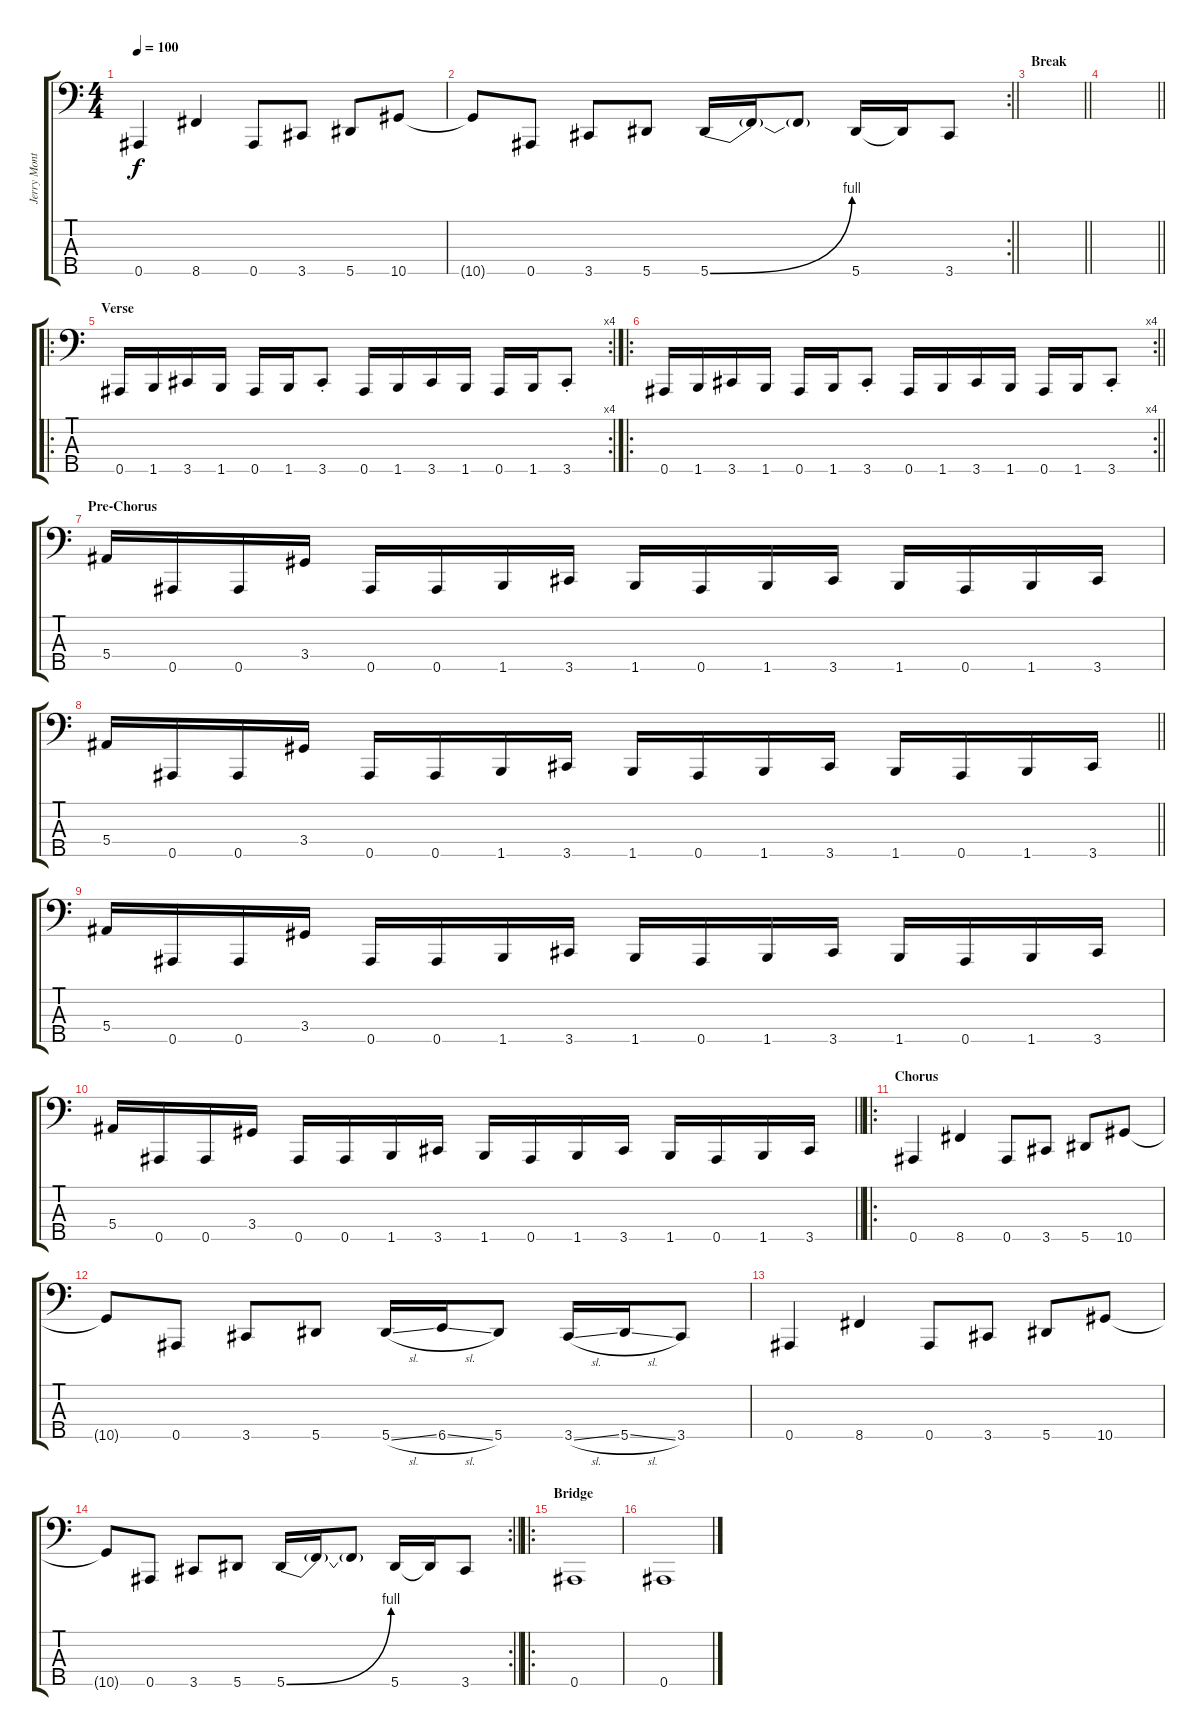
\track ("Jerry Montano" "Jerry Mont") {instrument electricbassfinger}
\staff {score tabs}
\tuning (Ab2 Eb2 Bb1 F1 Bb0) {hide}
\ts (4 4)
\tempo 100
\clef f4
\ks c
0.5.4{dy f} 8.5.4 0.5.8 3.5.8 5.5.8 10.5.8 |
\rc 2
\barLineRight lightlight
10.5{t}.8 0.5.8 3.5.8 5.5.8 5.5{be (bend 0 0 60 4)}.16 5.5{t}.16 5.5{t}.8 5.5.16 5.5{t}.16 3.5.8 |
\section ("" "Break")
\barLineRight lightlight
|
\barLineRight lightlight
|
\ro
\rc 4
\section ("" "Verse")
0.5.16 1.5.16 3.5.16 1.5.16 0.5.16 1.5.16 3.5{st}.8 0.5.16 1.5.16 3.5.16 1.5.16 0.5.16 1.5.16 3.5{st}.8 |
\ro
\rc 4
\barLineRight lightlight
0.5.16 1.5.16 3.5.16 1.5.16 0.5.16 1.5.16 3.5{st}.8 0.5.16 1.5.16 3.5.16 1.5.16 0.5.16 1.5.16 3.5{st}.8 |
\section ("" "Pre-Chorus")
5.4.16 0.5.16 0.5.16 3.4.16 0.5.16 0.5.16 1.5.16 3.5.16 1.5.16 0.5.16 1.5.16 3.5.16 1.5.16 0.5.16 1.5.16 3.5.16 |
\barLineRight lightlight
5.4.16 0.5.16 0.5.16 3.4.16 0.5.16 0.5.16 1.5.16 3.5.16 1.5.16 0.5.16 1.5.16 3.5.16 1.5.16 0.5.16 1.5.16 3.5.16 |
5.4.16 0.5.16 0.5.16 3.4.16 0.5.16 0.5.16 1.5.16 3.5.16 1.5.16 0.5.16 1.5.16 3.5.16 1.5.16 0.5.16 1.5.16 3.5.16 |
\barLineRight lightlight
5.4.16 0.5.16 0.5.16 3.4.16 0.5.16 0.5.16 1.5.16 3.5.16 1.5.16 0.5.16 1.5.16 3.5.16 1.5.16 0.5.16 1.5.16 3.5.16 |
\ro
\section ("" "Chorus")
0.5.4 8.5.4 0.5.8 3.5.8 5.5.8 10.5.8 |
10.5{t}.8 0.5.8 3.5.8 5.5.8 5.5{sl}.16 6.5{sl}.16 5.5.8 3.5{sl}.16 5.5{sl}.16 3.5.8 |
0.5.4 8.5.4 0.5.8 3.5.8 5.5.8 10.5.8 |
\rc 2
\barLineRight lightlight
10.5{t}.8 0.5.8 3.5.8 5.5.8 5.5{be (bend 0 0 60 4)}.16 5.5{t}.16 5.5{t}.8 5.5.16 5.5{t}.16 3.5.8 |
\ro
\section ("" "Bridge")
0.5.1 |
0.5.1
